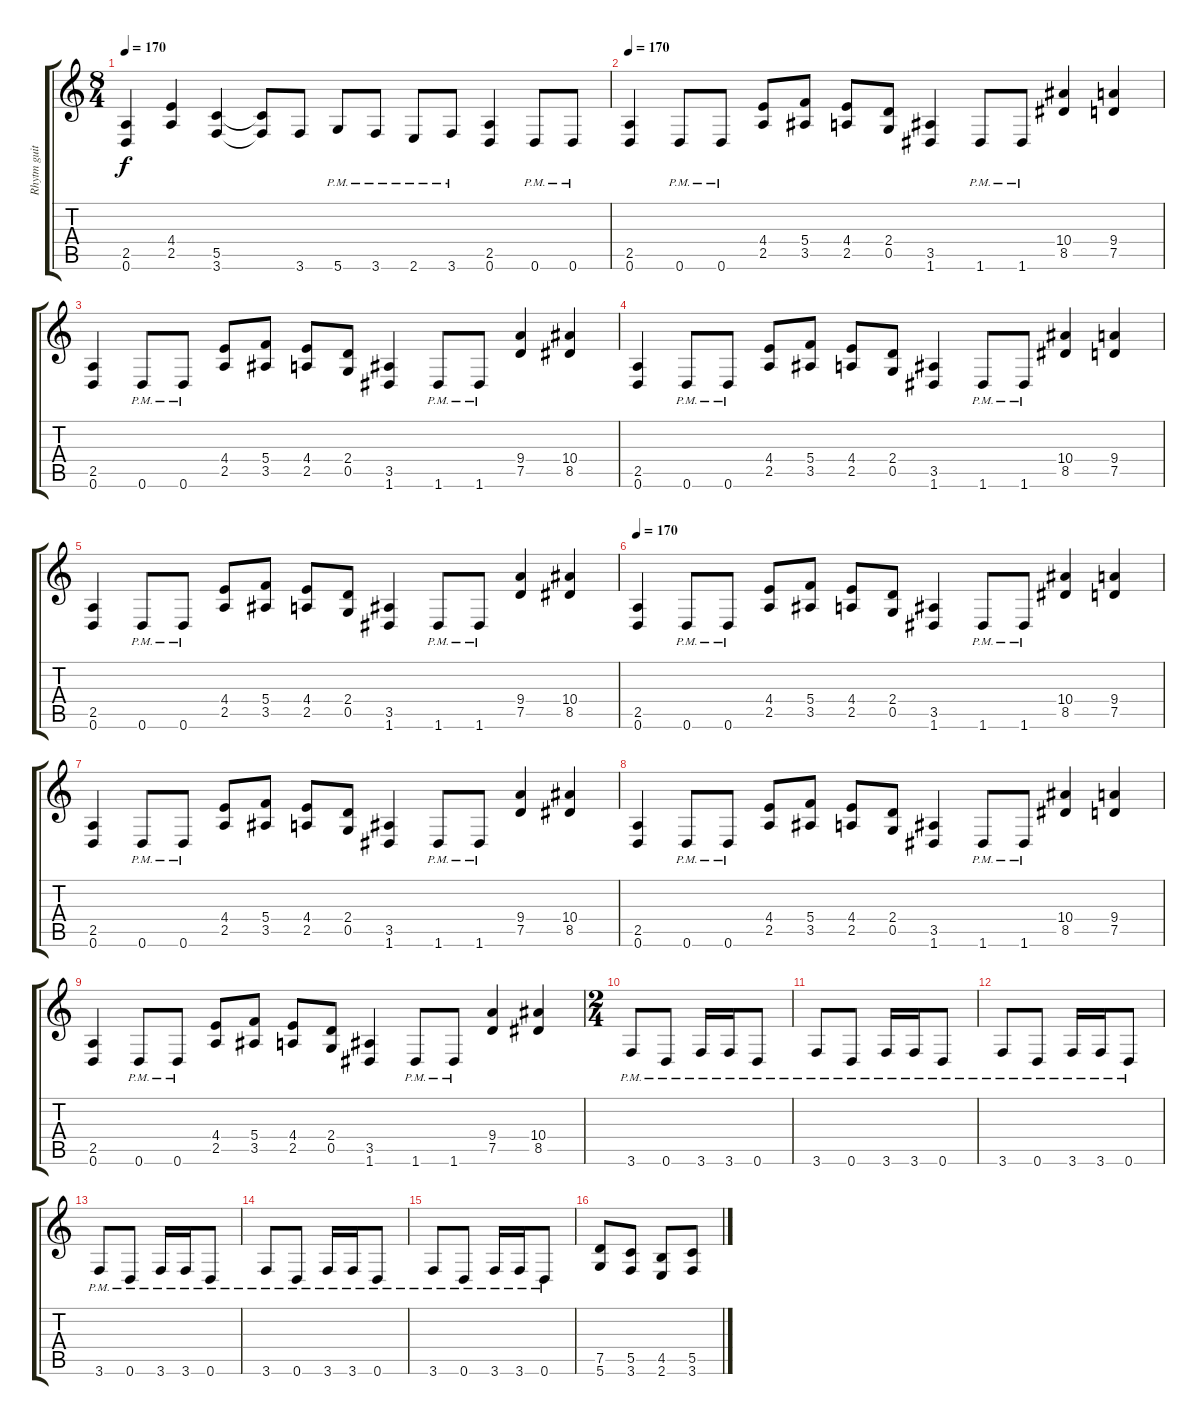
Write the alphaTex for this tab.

\track ("Rhytm guitar2" "Rhytm guit") {instrument distortionguitar}
\staff {score tabs}
\tuning (D4 A3 F3 C3 G2 D2) {hide}
\ts (8 4)
\tempo 170
\clef g2
\ks c
(2.5 0.6).4{dy f} (4.4 2.5).4 (5.5 3.6).4 (5.5{t} 3.6{t}).8 3.6.8 5.6{pm}.8 3.6{pm}.8 2.6{pm}.8 3.6{pm}.8 (2.5 0.6).4 0.6{pm}.8 0.6{pm}.8 |
\tempo 170
(2.5 0.6).4 0.6{pm}.8 0.6{pm}.8 (4.4 2.5).8 (5.4 3.5).8 (4.4 2.5).8 (2.4 0.5).8 (3.5 1.6).4 1.6{pm}.8 1.6{pm}.8 (10.4 8.5).4 (9.4 7.5).4 |
(2.5 0.6).4 0.6{pm}.8 0.6{pm}.8 (4.4 2.5).8 (5.4 3.5).8 (4.4 2.5).8 (2.4 0.5).8 (3.5 1.6).4 1.6{pm}.8 1.6{pm}.8 (9.4 7.5).4 (10.4 8.5).4 |
(2.5 0.6).4 0.6{pm}.8 0.6{pm}.8 (4.4 2.5).8 (5.4 3.5).8 (4.4 2.5).8 (2.4 0.5).8 (3.5 1.6).4 1.6{pm}.8 1.6{pm}.8 (10.4 8.5).4 (9.4 7.5).4 |
(2.5 0.6).4 0.6{pm}.8 0.6{pm}.8 (4.4 2.5).8 (5.4 3.5).8 (4.4 2.5).8 (2.4 0.5).8 (3.5 1.6).4 1.6{pm}.8 1.6{pm}.8 (9.4 7.5).4 (10.4 8.5).4 |
\tempo 170
(2.5 0.6).4 0.6{pm}.8 0.6{pm}.8 (4.4 2.5).8 (5.4 3.5).8 (4.4 2.5).8 (2.4 0.5).8 (3.5 1.6).4 1.6{pm}.8 1.6{pm}.8 (10.4 8.5).4 (9.4 7.5).4 |
(2.5 0.6).4 0.6{pm}.8 0.6{pm}.8 (4.4 2.5).8 (5.4 3.5).8 (4.4 2.5).8 (2.4 0.5).8 (3.5 1.6).4 1.6{pm}.8 1.6{pm}.8 (9.4 7.5).4 (10.4 8.5).4 |
(2.5 0.6).4 0.6{pm}.8 0.6{pm}.8 (4.4 2.5).8 (5.4 3.5).8 (4.4 2.5).8 (2.4 0.5).8 (3.5 1.6).4 1.6{pm}.8 1.6{pm}.8 (10.4 8.5).4 (9.4 7.5).4 |
(2.5 0.6).4 0.6{pm}.8 0.6{pm}.8 (4.4 2.5).8 (5.4 3.5).8 (4.4 2.5).8 (2.4 0.5).8 (3.5 1.6).4 1.6{pm}.8 1.6{pm}.8 (9.4 7.5).4 (10.4 8.5).4 |
\ts (2 4)
3.6{pm}.8 0.6{pm}.8 3.6{pm}.16 3.6{pm}.16 0.6{pm}.8 |
3.6{pm}.8 0.6{pm}.8 3.6{pm}.16 3.6{pm}.16 0.6{pm}.8 |
3.6{pm}.8 0.6{pm}.8 3.6{pm}.16 3.6{pm}.16 0.6{pm}.8 |
3.6{pm}.8 0.6{pm}.8 3.6{pm}.16 3.6{pm}.16 0.6{pm}.8 |
3.6{pm}.8 0.6{pm}.8 3.6{pm}.16 3.6{pm}.16 0.6{pm}.8 |
3.6{pm}.8 0.6{pm}.8 3.6{pm}.16 3.6{pm}.16 0.6{pm}.8 |
(7.5 5.6).8 (5.5 3.6).8 (4.5 2.6).8 (5.5 3.6).8
